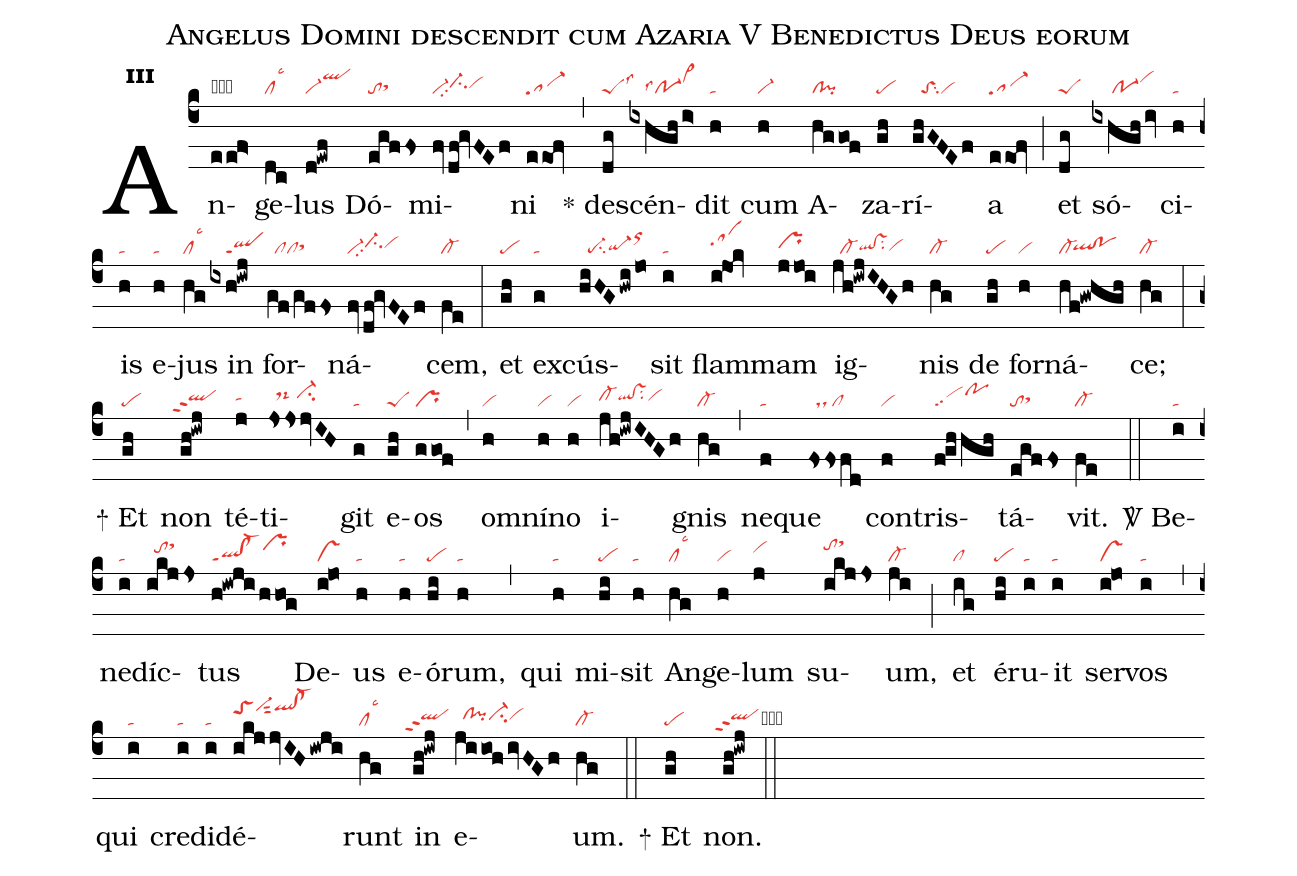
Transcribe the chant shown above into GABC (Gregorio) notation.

name:Angelus Domini descendit cum Azaria V Benedictus Deus eorum;
office-part:re;
mode:3;
nabc-lines:1;
%%
initial-style: 1;
name: Vivit Angelus Domini descendit cum Azaria;
mode:3;
office-part: Responsorium;
annotation: Resp.;
annotation:iii;
nabc-lines:1;
%%
(c4) An(eef>|obsa>lsi6)ge(dc|cllsc3)lus(d!ewf|vi-qlhk) Dó(egffs|tosthh)mi(fv/df!gvFEf|vi-ci-hhpp2vihh)ni(eeof|sa-) (,) <sp>*</sp> de(dg|peSlss3)scén(ixhgh/i>|////po-1lss4vi>hj)dit(h|ta) cum(h|vi-) A(hggof|cl!pi)za(gh|pe)rí(ghGFEf|//toSsu2vi)a(eeof|sa-) (;) et(dg|peS) só(ixhgh/iv|/////po-1vihj)ci(h|ta)is(h|ta) e(h|ta)jus(hg|cllsc3) in(ixh!iwj|////qlppt1) for(gf/gffs|//clclsthh)ná(fv/df!gvFEf|vi-ci-hhpp2vihh)cem,(fe|cl-) (:) et(gh|pe) ex(g|ta)cús(hiHG/hwi/jo|//pe-su2qi-hgorhk)sit(i|ta) flam(i!jok|sahi)mam(jjoi|prhh) ig(jh!iwjIHGh|//cl-qlhg!vshgsu2vihg)nis(hg|cl-) de(gh|pe) for(h|vi)ná(hf!gwhgh|cl-`qlhg!pohg)ce;(hg|cl-) (:)
<sp>+</sp> Et(gh|pe) non(gh!iwj|``qlhhppt2) té(j|tahh)ti(jssjvIH|//ds-hi/ci-hi)git(g|ta) e(gh|peS)os(ggof|pr) (,) om(h|vi)ní(h|vi)no(h|vi) i(jh!iwjIHGh|cl-hhqlhh!vshhsu2vihh)gnis(hg|cl-) (,) ne(f|ta)que(fssfd|//ds/cl) con(f|vi)tris(f!ghhgh|scpohj)tá(egffs|tosthh)vit.(fe|cl-) (::)

<sp>V/</sp> Be(i|ta)ne(i|ta)díc(ikjjs|//tohisthk)tus(h!iwji/hhog|ql!cl-ppt1prhj) De(i!jo|vs)us(h|ta) e(h|ta)ó(hi|pe)rum,(h|ta) (,) qui(h|ta) mi(hi|pe)sit(h|ta) An(hg|cllsc3)ge(h|vi)lum(j|vihi) su(ikjjs|tohjsthl)um,(ji|cl-) (;) et(ig|cl) é(hi|pe)ru(i|ta)it(i|ta) ser(i!jo|vs)vos(i|ta) (,) qui(i|ta) cre(i|ta)di(i|ta)dé(ikjjvIH/iwji|toShjvi-hksut2qlhk!cl-hk)runt(hg|cllsc3) in(gh!iwj|``qlhhppt2) e(jiioh/ivHGh|//clhh!pihhci-hhvihh)um.(hg|cl-) (::)
<sp>+</sp> Et(gh|pe) non.(gh!iwj|``qlhhppt2cb) (::)
